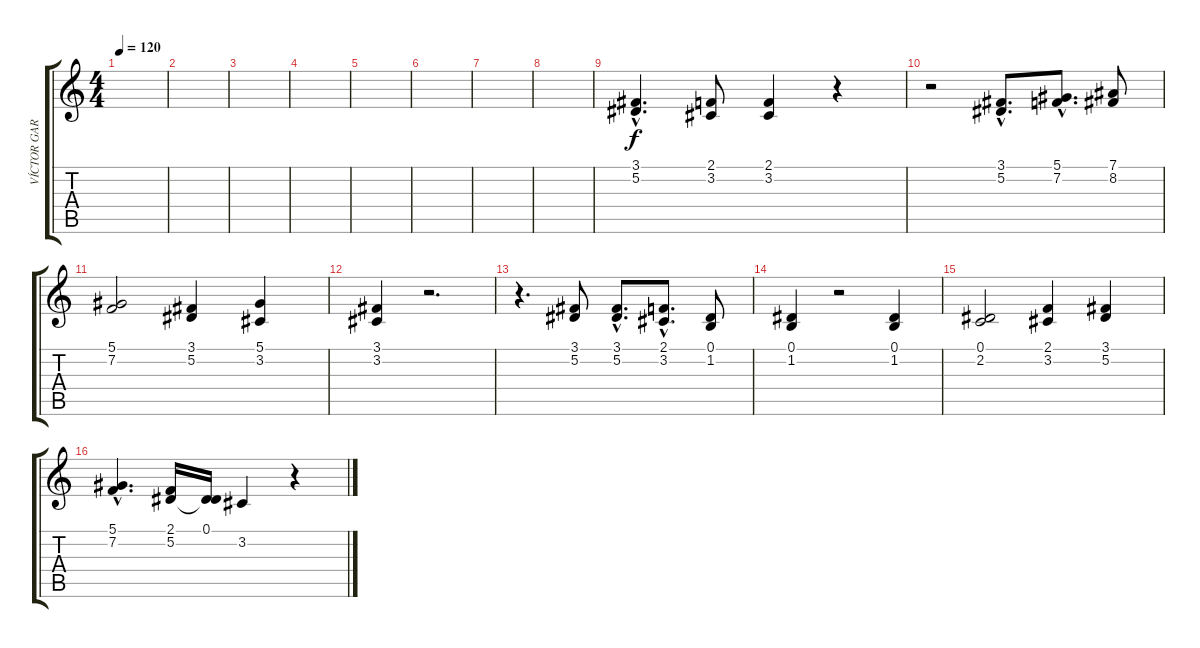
\track ("VÍCTOR GARCÍA" "VÍCTOR GAR") {instrument clarinet}
\staff {score tabs}
\tuning (Eb4 Bb3 Gb3 Db3 Ab2 Eb2) {hide}
\ts (4 4)
\tempo 120
\clef g2
\ks c
|
|
|
|
|
|
|
|
(3.1{hac} 5.2{hac}).4{d} (2.1 3.2).8 (2.1 3.2).4 r.4 |
r.2 (3.1{hac} 5.2{hac}).8{d} (5.1{hac} 7.2{hac}).8{d} (7.1 8.2).8 |
(5.1 7.2).2 (3.1 5.2).4 (5.1 3.2).4 |
(3.1 3.2).4 r.2{d} |
r.4{d} (3.1 5.2).8 (3.1{hac} 5.2{hac}).8{d} (2.1{hac} 3.2{hac}).8{d} (0.1 1.2).8 |
(0.1 1.2).4 r.2 (0.1 1.2).4 |
(0.1 2.2).2 (2.1 3.2).4 (3.1 5.2).4 |
(5.1{hac} 7.2{hac}).4{d} (2.1 5.2).16 (0.1 5.2{t}).16 3.2.4 r.4
